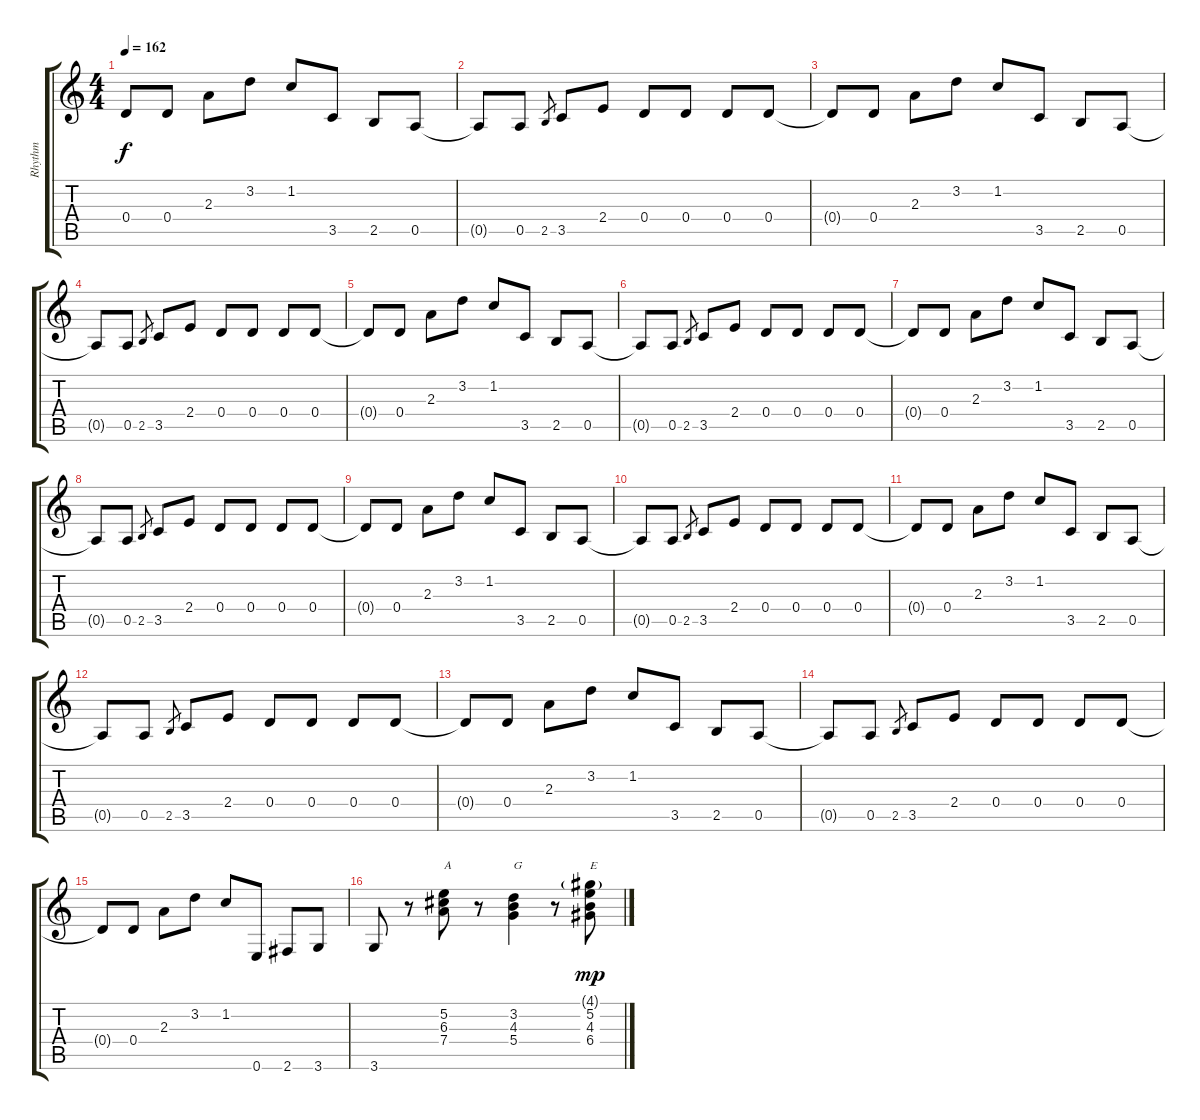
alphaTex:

\track ("Rhythm" "Rhythm") {instrument overdrivenguitar}
\staff {score tabs}
\tuning (E4 B3 G3 D3 A2 E2) {hide}
\ts (4 4)
\tempo 162
\clef g2
\ks c
0.4{t}.8{dy f} 0.4.8 2.3.8 3.2.8 1.2.8 3.5.8 2.5.8 0.5.8 |
0.5{t}.8 0.5.8 2.5.8{gr} 3.5.8 2.4.8 0.4.8 0.4.8 0.4.8 0.4.8 |
0.4{t}.8 0.4.8 2.3.8 3.2.8 1.2.8 3.5.8 2.5.8 0.5.8 |
0.5{t}.8 0.5.8 2.5.8{gr} 3.5.8 2.4.8 0.4.8 0.4.8 0.4.8 0.4.8 |
0.4{t}.8 0.4.8 2.3.8 3.2.8 1.2.8 3.5.8 2.5.8 0.5.8 |
0.5{t}.8 0.5.8 2.5.8{gr} 3.5.8 2.4.8 0.4.8 0.4.8 0.4.8 0.4.8 |
0.4{t}.8 0.4.8 2.3.8 3.2.8 1.2.8 3.5.8 2.5.8 0.5.8 |
0.5{t}.8 0.5.8 2.5.8{gr} 3.5.8 2.4.8 0.4.8 0.4.8 0.4.8 0.4.8 |
0.4{t}.8 0.4.8 2.3.8 3.2.8 1.2.8 3.5.8 2.5.8 0.5.8 |
0.5{t}.8 0.5.8 2.5.8{gr} 3.5.8 2.4.8 0.4.8 0.4.8 0.4.8 0.4.8 |
0.4{t}.8 0.4.8 2.3.8 3.2.8 1.2.8 3.5.8 2.5.8 0.5.8 |
0.5{t}.8 0.5.8 2.5.8{gr} 3.5.8 2.4.8 0.4.8 0.4.8 0.4.8 0.4.8 |
0.4{t}.8 0.4.8 2.3.8 3.2.8 1.2.8 3.5.8 2.5.8 0.5.8 |
0.5{t}.8 0.5.8 2.5.8{gr} 3.5.8 2.4.8 0.4.8 0.4.8 0.4.8 0.4.8 |
0.4{t}.8 0.4.8 2.3.8 3.2.8 1.2.8 0.6.8 2.6.8 3.6.8 |
3.6.8 r.8 (5.2 6.3 7.4).8{txt "A"} r.8 (3.2 4.3 5.4).4{txt "G"} r.8 (4.1{g} 5.2 4.3 6.4).8{txt "E" dy mp}
